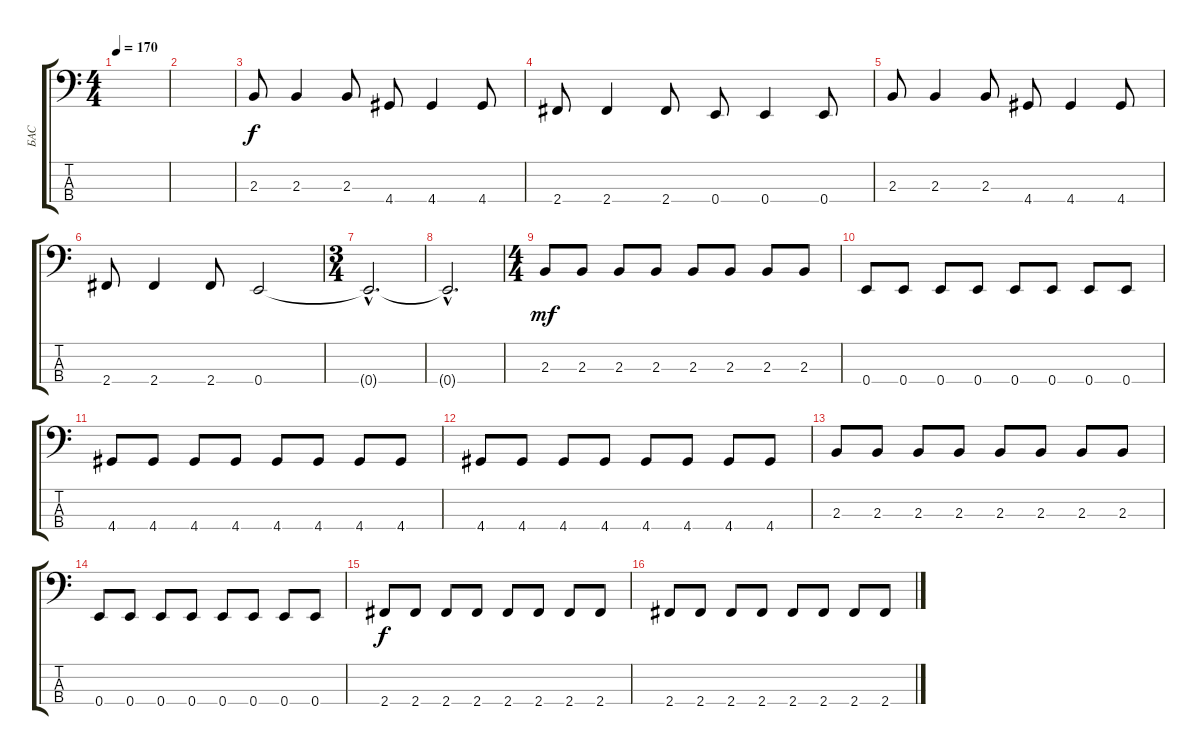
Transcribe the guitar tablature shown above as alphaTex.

\track ("БАС" "БАС") {instrument electricbassfinger}
\staff {score tabs}
\tuning (G2 D2 A1 E1) {hide}
\ts (4 4)
\tempo 170
\clef f4
\ks c
|
|
2.3.8 2.3.4 2.3.8 4.4.8 4.4.4 4.4.8 |
2.4.8 2.4.4 2.4.8 0.4.8 0.4.4 0.4.8 |
2.3.8 2.3.4 2.3.8 4.4.8 4.4.4 4.4.8 |
2.4.8 2.4.4 2.4.8 0.4.2 |
\ts (3 4)
0.4{hac t}.2{d} |
0.4{hac t}.2{d} |
\ts (4 4)
2.3.8{dy mf} 2.3.8 2.3.8 2.3.8 2.3.8 2.3.8 2.3.8 2.3.8 |
0.4.8 0.4.8 0.4.8 0.4.8 0.4.8 0.4.8 0.4.8 0.4.8 |
4.4.8 4.4.8 4.4.8 4.4.8 4.4.8 4.4.8 4.4.8 4.4.8 |
4.4.8 4.4.8 4.4.8 4.4.8 4.4.8 4.4.8 4.4.8 4.4.8 |
2.3.8 2.3.8 2.3.8 2.3.8 2.3.8 2.3.8 2.3.8 2.3.8 |
0.4.8 0.4.8 0.4.8 0.4.8 0.4.8 0.4.8 0.4.8 0.4.8 |
2.4.8{dy f} 2.4.8 2.4.8 2.4.8 2.4.8 2.4.8 2.4.8 2.4.8 |
2.4.8 2.4.8 2.4.8 2.4.8 2.4.8 2.4.8 2.4.8 2.4.8
